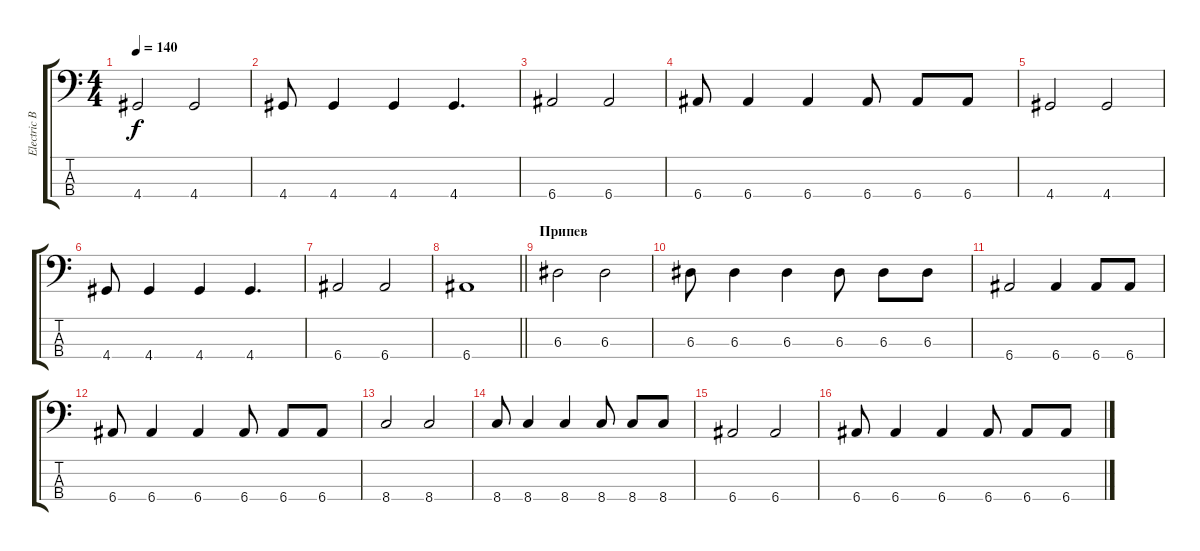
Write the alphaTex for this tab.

\track ("Electric Bass" "Electric B") {instrument electricbassfinger}
\staff {score tabs}
\tuning (G2 D2 A1 E1) {hide}
\ts (4 4)
\tempo 140
\clef f4
\ks c
4.4.2{dy f} 4.4.2 |
4.4.8 4.4.4 4.4.4 4.4.4{d} |
6.4.2 6.4.2 |
6.4.8 6.4.4 6.4.4 6.4.8 6.4.8 6.4.8 |
4.4.2 4.4.2 |
4.4.8 4.4.4 4.4.4 4.4.4{d} |
6.4.2 6.4.2 |
\barLineRight lightlight
6.4.1 |
\section ("" "Припев")
6.3.2 6.3.2 |
6.3.8 6.3.4 6.3.4 6.3.8 6.3.8 6.3.8 |
6.4.2 6.4.4 6.4.8 6.4.8 |
6.4.8 6.4.4 6.4.4 6.4.8 6.4.8 6.4.8 |
8.4.2 8.4.2 |
8.4.8 8.4.4 8.4.4 8.4.8 8.4.8 8.4.8 |
6.4.2 6.4.2 |
6.4.8 6.4.4 6.4.4 6.4.8 6.4.8 6.4.8
